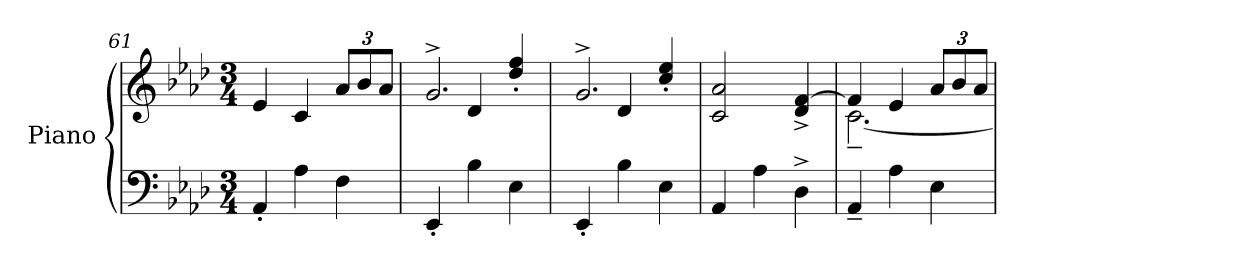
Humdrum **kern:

**kern	**kern
*part1	*part1
*staff2	*staff1
*I"Piano	*
*I'Pno	*
*clefF4	*clefG2
*k[b-e-a-d-]	*k[b-e-a-d-]
*M3/4	*M3/4
=61	=61
4AA-'/	4e-/
4A-\	4c/
*	*Xbrackettup
4F\	12a-/L
.	12b-/
.	12a-/J
=62	=62
*	*^
4EE-'/	2.g^/	4g\yy
4B-\	.	4d-/
4E-\	.	4dd-/' 4ff/'
=63	=63	=63
4EE-'/	2.g^/	4g\yy
4B-\	.	4d-/
4E-\	.	4cc/' 4ee-/'
*	*v	*v
=64	=64
4AA-/	2c/ 2a-/
4A-\	.
4D-^\	4d-/^ [4f/^
=65	=65
*	*^
4AA-~/	4f/]	[2.c~\
4A-\	4e-/	.
4E-\	12a-/L	.
.	12b-/	.
.	12a-/J	.
*	*v	*v
=	=
*-	*-
